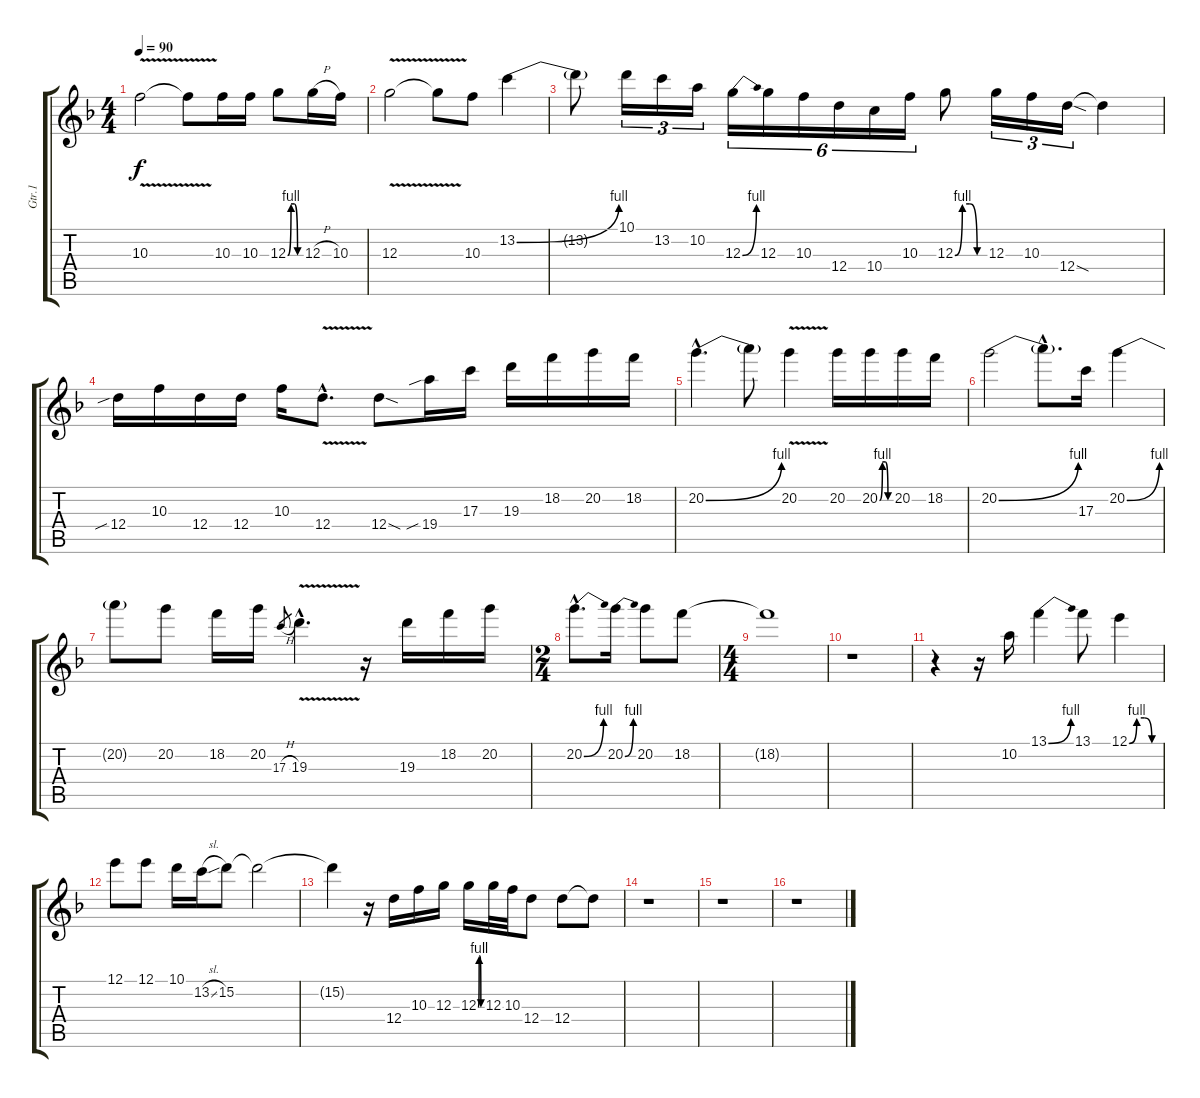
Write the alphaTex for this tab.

\track ("Gtr.1" "Gtr.1") {instrument electricguitarclean}
\staff {score tabs}
\tuning (E4 B3 G3 D3 A2 E2) {hide}
\ts (4 4)
\tempo 90
\clef g2
\ks f
10.3{v}.2{dy f} 10.3{t}.8 10.3.16 10.3.16 12.3{be (custom 0 0 15 4 30 4 45 0 60 0)}.8 12.3{h}.16 10.3.16 |
12.3{v}.2 12.3{t}.8 10.3.8 13.2{be (bend 0 0 60 4)}.4 |
13.2{t}.8 10.1.16{tu (3 2)} 13.2.16{tu (3 2)} 10.2.16{tu (3 2)} 12.3{be (bend 0 0 60 4)}.16{tu (6 4)} 12.3.16{tu (6 4)} 10.3.16{tu (6 4)} 12.4.16{tu (6 4)} 10.4.16{tu (6 4)} 10.3.16{tu (6 4)} 12.3{be (custom 0 0 15 4 30 4 45 0 60 0)}.8 12.3.16{tu (3 2)} 10.3.16{tu (3 2)} 12.4{sod}.16{tu (3 2)} 12.4{t}.4 |
12.4{sib}.16 10.3.16 12.4.16 12.4.16 10.3.16 12.4{v hac}.8{d} 12.4{sod}.8 19.4{sib}.16 17.3.16 19.3.16 18.2.16 20.2.16 18.2.16 |
20.2{be (bend 0 0 60 4) hac}.4{d} 20.2{t}.8 20.2{v}.4 20.2.16 20.2{be (custom 0 0 15 4 30 4 45 0 60 0)}.16 20.2.16 18.2.16 |
20.2{be (bend 0 0 60 4)}.2 20.2{hac t}.8{d} 17.3.16 20.2{be (bend 0 0 60 4)}.4 |
20.2{t}.8 20.2.8 18.2.16 20.2.16 17.3{h}.8{gr} 19.3{v hac}.4{d} r.16 19.3.16 18.2.16 20.2.16 |
\ts (2 4)
20.2{be (bend 0 0 60 4) hac}.8{d} 20.2{be (bend 0 0 60 4)}.16 20.2.8 18.2.8 |
\ts (4 4)
18.2{t}.1 |
r.1 |
r.4 r.16 10.2.16 13.1{be (bend 0 0 60 4)}.4 13.1.8 12.1{be (custom 0 0 15 4 30 4 45 0 60 0)}.4 |
12.1.8 12.1.8 10.1.16 13.2{sl}.16 15.2.8 15.2{t}.2 |
15.2{t}.4 r.16 12.4.16 10.3.16 12.3.16 12.3{be (custom 0 0 15 4 30 4 45 0 60 0)}.16 12.3.32 10.3.32 12.4.8 12.4.8 12.4{t}.8 |
r.1 |
r.1 |
r.1
